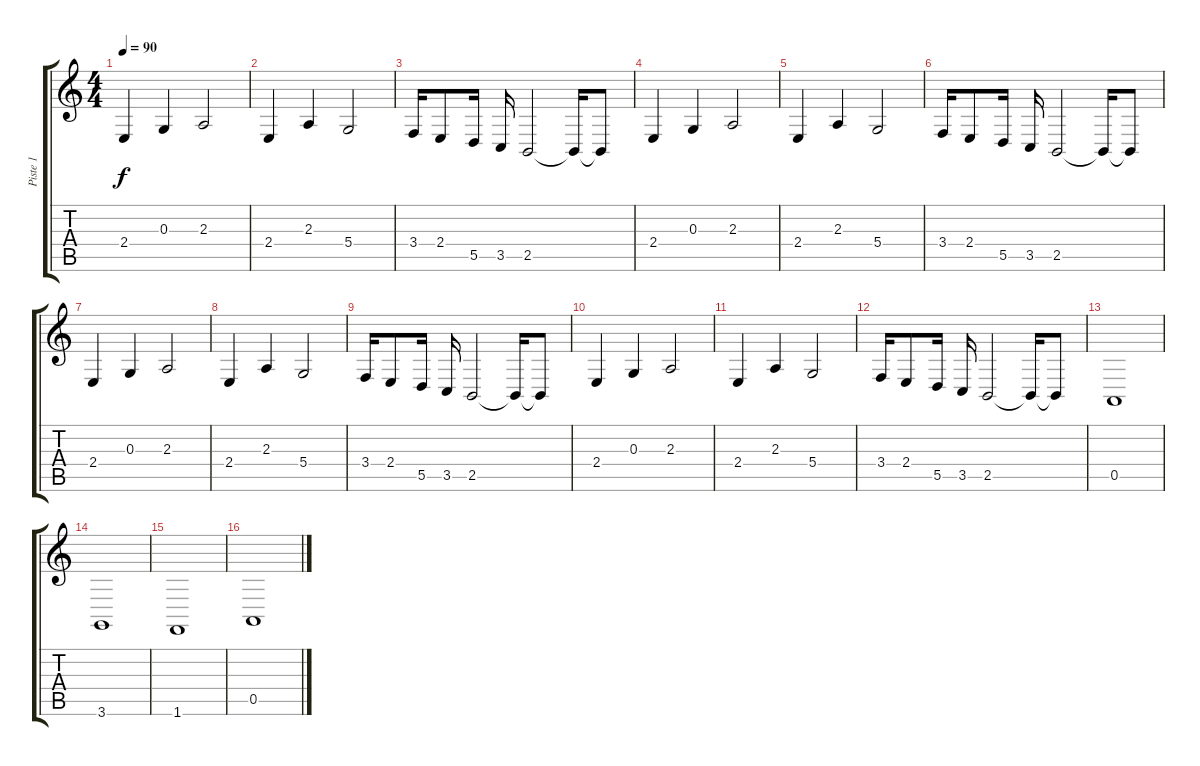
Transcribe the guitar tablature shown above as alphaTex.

\track ("Piste 1" "Piste 1") {instrument lead2sawtooth}
\staff {score tabs}
\tuning (E4 B3 G3 D3 A2 E2) {hide}
\ts (4 4)
\tempo 90
\clef g2
\ks c
2.4.4{dy f instrument lead2sawtooth} 0.3.4 2.3.2 |
2.4.4 2.3.4 5.4.2 |
3.4.16 2.4.8 5.5.16 3.5.16 2.5.2 2.5{t}.16 2.5{t}.8 |
2.4.4 0.3.4 2.3.2 |
2.4.4 2.3.4 5.4.2 |
3.4.16 2.4.8 5.5.16 3.5.16 2.5.2 2.5{t}.16 2.5{t}.8 |
2.4.4 0.3.4 2.3.2 |
2.4.4 2.3.4 5.4.2 |
3.4.16 2.4.8 5.5.16 3.5.16 2.5.2 2.5{t}.16 2.5{t}.8 |
2.4.4 0.3.4 2.3.2 |
2.4.4 2.3.4 5.4.2 |
3.4.16 2.4.8 5.5.16 3.5.16 2.5.2 2.5{t}.16 2.5{t}.8 |
0.5.1 |
3.6.1 |
1.6.1 |
0.5.1
